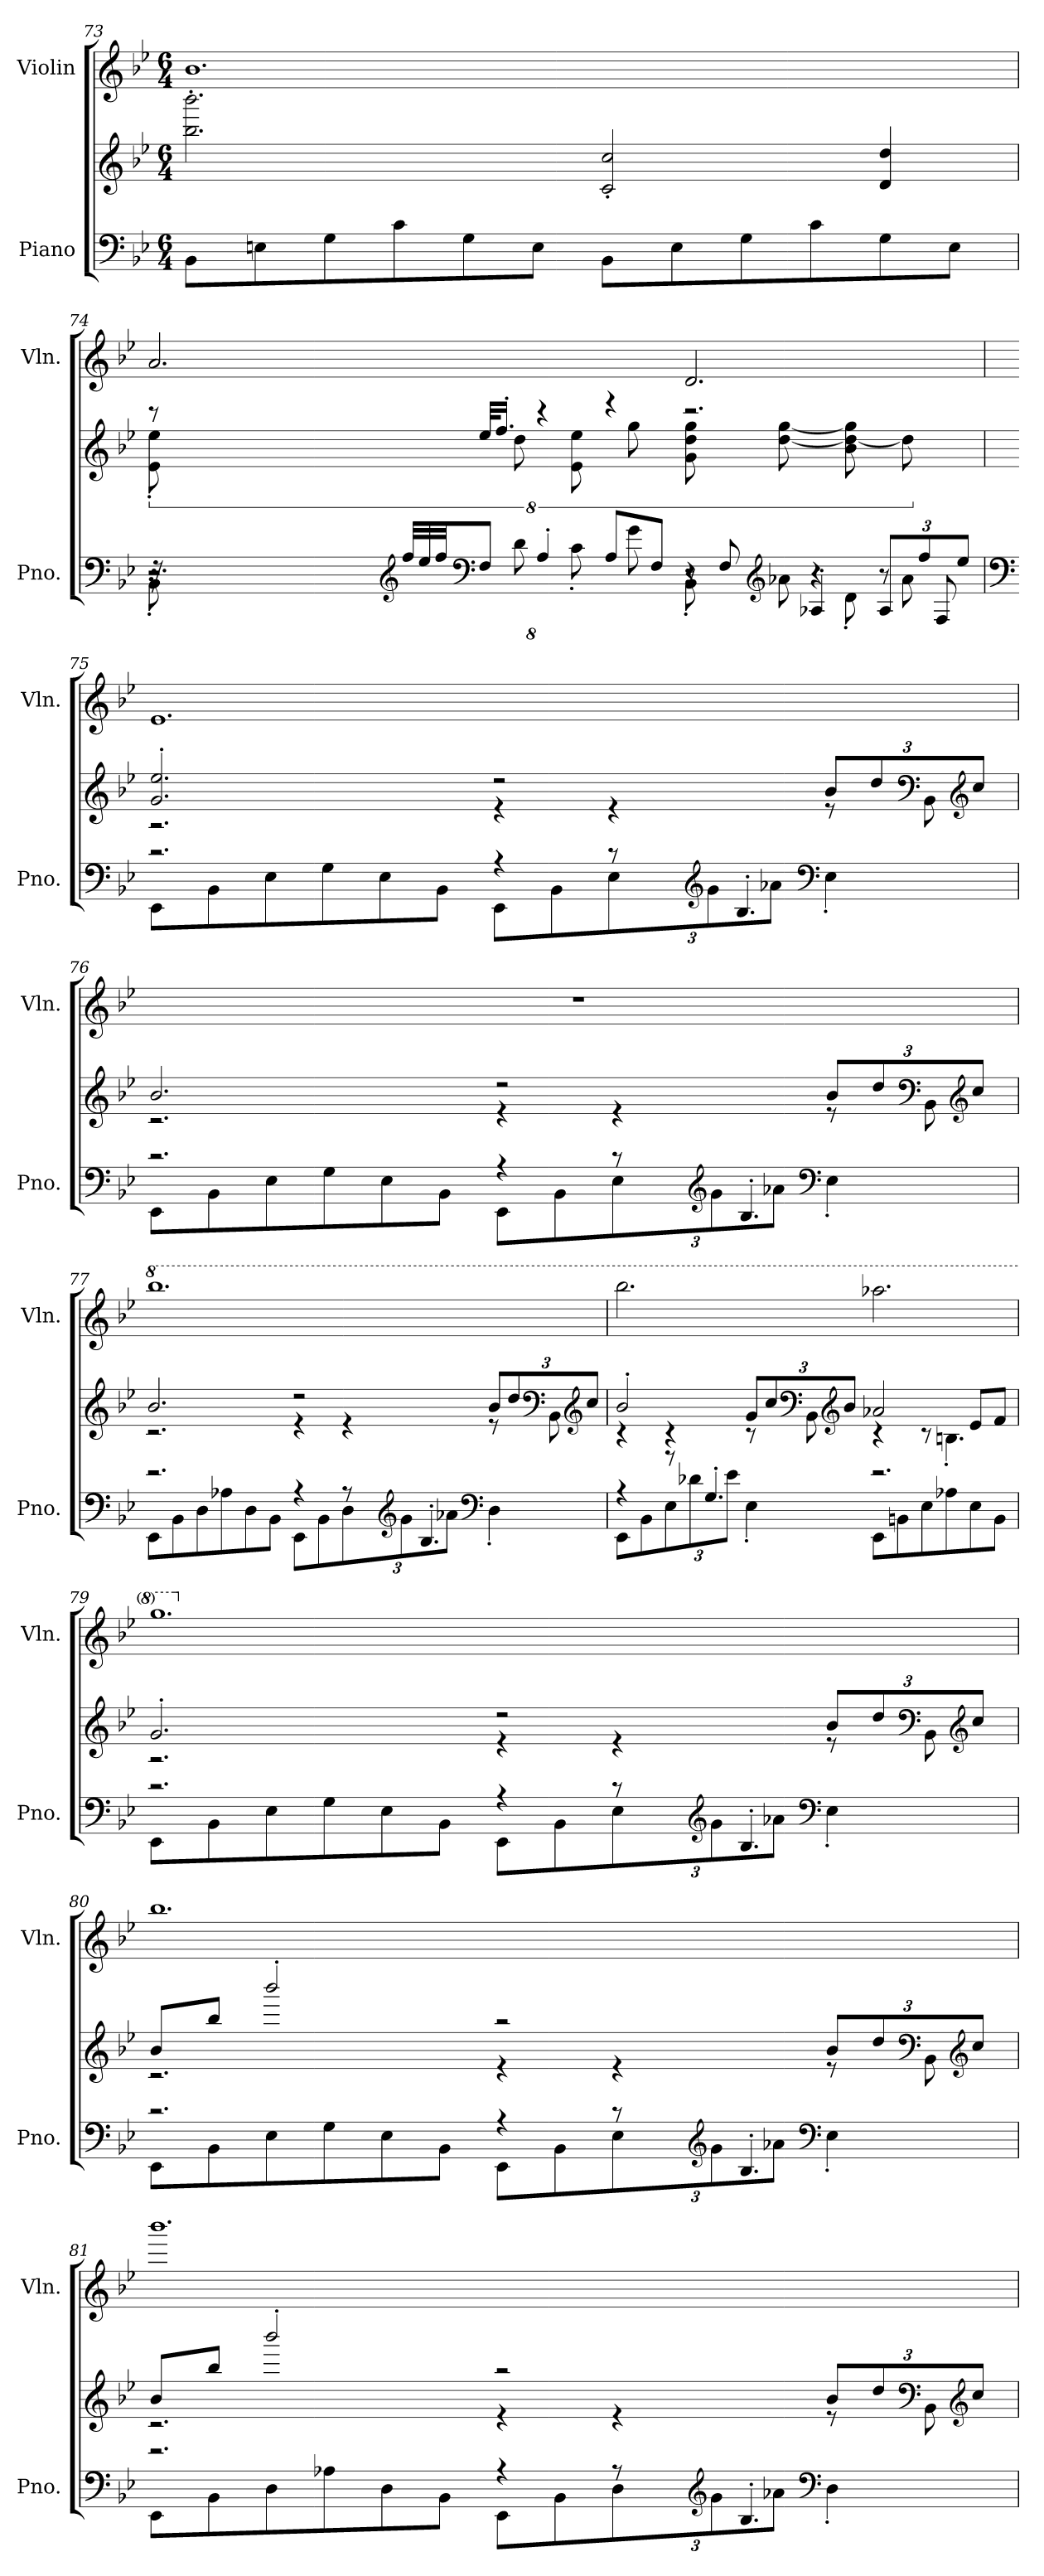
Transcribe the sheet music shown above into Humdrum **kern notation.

**kern	**kern	**kern
*part2	*part2	*part1
*staff3	*staff2	*staff1
*I"Piano	*	*I"Violin
*I'Pno.	*	*I'Vln.
*clefF4	*clefG2	*clefG2
*k[b-e-]	*k[b-e-]	*k[b-e-]
*M6/4	*M6/4	*M6/4
=73	=73	=73
8BB-\L	2.bb-\' 2.bbb-\'	1.b-
8En\	.	.
8G\	.	.
8c\	.	.
8G\	.	.
8E\J	.	.
8BB-\L	2c/' 2cc/'	.
8E\	.	.
8G\	.	.
8c\	.	.
8G\	4d/ 4dd/	.
8E\J	.	.
!!LO:LB:g=z
=74	=74	=74
*	*	*MM180
*^	*^	*
*	*^	*	*	*
32r	16%3BB-'\	2.r	8r	16%3e-\' 16%3ee-\'	2.a/
*clefG2	*	*	*	*	*
32ff/LLL	.	.	.	.	.
32ee-/	.	.	.	.	.
32ff/JJ	.	.	.	.	.
*clefF4	*	*	*	*	*
8F/J	.	.	32ee-/KLL	.	.
.	.	.	16.ff'/JJ	.	.
.	16%3d\	.	.	16%3dd\	.
4A'/	.	.	4r	.	.
.	16%3c'\	.	.	16%3e-\ 16%3ee-\	.
8A/L	.	.	4r	.	.
.	16%3g\	.	.	16%3gg\	.
8F/J	.	.	.	.	.
8r	16%3BB-'\	4r	2.r	16%3g\ 16%3dd\ 16%3gg\	2.d/
8F/	.	.	.	.	.
*clefG2	*	*	*	*	*
.	16%3a-X\	.	.	[16%3dd\ [16%3gg\	.
4A-X'/	.	4r	.	.	.
.	16%3d'\	.	.	16%3b-\ 16%3dd\_ 16%3gg\]	.
*Xbrackettup	*	*	*	*	*
12A-/L	.	8r	.	.	.
.	16%3a-\	.	.	16%3dd\]	.
12ff/	.	.	.	.	.
.	.	8F/	.	.	.
12ee-/J	.	.	.	.	.
*v	*v	*v	*	*	*
!!LO:LB:g=z
=75	=75	=75	=75
*clefF4	*	*	*
*^	*	*	*
2.r	8EE-\L	2.g/' 2.ee-/'	2.r	1.e-
.	8BB-\	.	.	.
.	8E-\	.	.	.
.	8G\	.	.	.
.	8E-\	.	.	.
.	8BB-\J	.	.	.
4r	8EE-\L	2r	4r	.
.	8BB-\	.	.	.
8r	12E-\	.	4r	.
*clefG2	*	*	*	*
.	12g\	.	.	.
4.B-'/	.	.	.	.
.	12a-X\J	.	.	.
*clefF4	*	*	*	*
*	*	*Xbrackettup	*	*
.	4E-'\	12b-/L	8r	.
.	.	12dd/	.	.
*	*	*clefF4	*	*
.	.	.	8BB-\	.
*	*	*clefG2	*	*
.	.	12cc/J	.	.
!!LO:LB:g=z
=76	=76	=76	=76	=76
2.r	8EE-\L	2.b-/	2.r	1.r
.	8BB-\	.	.	.
.	8E-\	.	.	.
.	8G\	.	.	.
.	8E-\	.	.	.
.	8BB-\J	.	.	.
4r	8EE-\L	2r	4r	.
.	8BB-\	.	.	.
8r	12E-\	.	4r	.
*clefG2	*	*	*	*
.	12g\	.	.	.
4.B-'/	.	.	.	.
.	12a-X\J	.	.	.
*clefF4	*	*	*	*
.	4E-'\	12b-/L	8r	.
.	.	12dd/	.	.
*	*	*clefF4	*	*
.	.	.	8BB-\	.
*	*	*clefG2	*	*
.	.	12cc/J	.	.
!!LO:PB:g=z
=77	=77	=77	=77	=77
*	*	*	*	*8va
2.r	8EE-\L	2.b-/	2.r	1.bbb-
.	8BB-\	.	.	.
.	8D\	.	.	.
.	8A-X\	.	.	.
.	8D\	.	.	.
.	8BB-\J	.	.	.
4r	8EE-\L	2r	4r	.
.	8BB-\	.	.	.
8r	12D\	.	4r	.
*clefG2	*	*	*	*
.	12g\	.	.	.
4.B-'/	.	.	.	.
.	12a-X\J	.	.	.
*clefF4	*	*	*	*
.	4D'\	12b-/L	8r	.
.	.	12dd/	.	.
*	*	*clefF4	*	*
.	.	.	8BB-\	.
*	*	*clefG2	*	*
.	.	12cc/J	.	.
!!LO:LB:g=z
=78	=78	=78	=78	=78
4r	8EE-\L	2b-'/	4r	2.bbb-\
.	8BB-\	.	.	.
8r	12E-\	.	4r	.
.	12d-X\	.	.	.
4.G'/	.	.	.	.
.	12e-\J	.	.	.
.	4E-'\	12g/L	8r	.
.	.	12cc/	.	.
*	*	*clefF4	*	*
.	.	.	8BB-\	.
*	*	*clefG2	*	*
.	.	12b-/J	.	.
2.r	8EE-\L	2a-X/	4r	2.aaa-X\
.	8BBn\	.	.	.
.	8E-\	.	8r	.
.	8A-X\	.	4.Bn'\	.
.	8E-\	8e-/L	.	.
.	8BB\J	8f/J	.	.
!!LO:LB:g=z
=79	=79	=79	=79	=79
2.r	8EE-\L	2.g'/	2.r	1.ggg
.	8BB-\	.	.	.
.	8E-\	.	.	.
.	8G\	.	.	.
.	8E-\	.	.	.
.	8BB-\J	.	.	.
4r	8EE-\L	2r	4r	.
.	8BB-\	.	.	.
8r	12E-\	.	4r	.
*clefG2	*	*	*	*
.	12g\	.	.	.
4.B-'/	.	.	.	.
.	12a-X\J	.	.	.
*clefF4	*	*	*	*
.	4E-'\	12b-/L	8r	.
.	.	12dd/	.	.
*	*	*clefF4	*	*
.	.	.	8BB-\	.
*	*	*clefG2	*	*
.	.	12cc/J	.	.
!!LO:LB:g=z
=80	=80	=80	=80	=80
*	*	*	*	*X8va
2.r	8EE-\L	8b-/L	2.r	1.bb-
.	8BB-\	8bb-/J	.	.
.	8E-\	2bbb-'/	.	.
.	8G\	.	.	.
.	8E-\	.	.	.
.	8BB-\J	.	.	.
4r	8EE-\L	2r	4r	.
.	8BB-\	.	.	.
8r	12E-\	.	4r	.
*clefG2	*	*	*	*
.	12g\	.	.	.
4.B-'/	.	.	.	.
.	12a-X\J	.	.	.
*clefF4	*	*	*	*
.	4E-'\	12b-/L	8r	.
.	.	12dd/	.	.
*	*	*clefF4	*	*
.	.	.	8BB-\	.
*	*	*clefG2	*	*
.	.	12cc/J	.	.
!!LO:PB:g=z
=81	=81	=81	=81	=81
2.r	8EE-\L	8b-/L	2.r	1.bbb-
.	8BB-\	8bb-/J	.	.
.	8D\	2bbb-'/	.	.
.	8A-X\	.	.	.
.	8D\	.	.	.
.	8BB-\J	.	.	.
4r	8EE-\L	2r	4r	.
.	8BB-\	.	.	.
8r	12D\	.	4r	.
*clefG2	*	*	*	*
.	12g\	.	.	.
4.B-'/	.	.	.	.
.	12a-X\J	.	.	.
*clefF4	*	*	*	*
.	4D'\	12b-/L	8r	.
.	.	12dd/	.	.
*	*	*clefF4	*	*
.	.	.	8BB-\	.
*	*	*clefG2	*	*
.	.	12cc/J	.	.
*v	*v	*	*	*
*	*v	*v	*
=	=	=
*-	*-	*-
